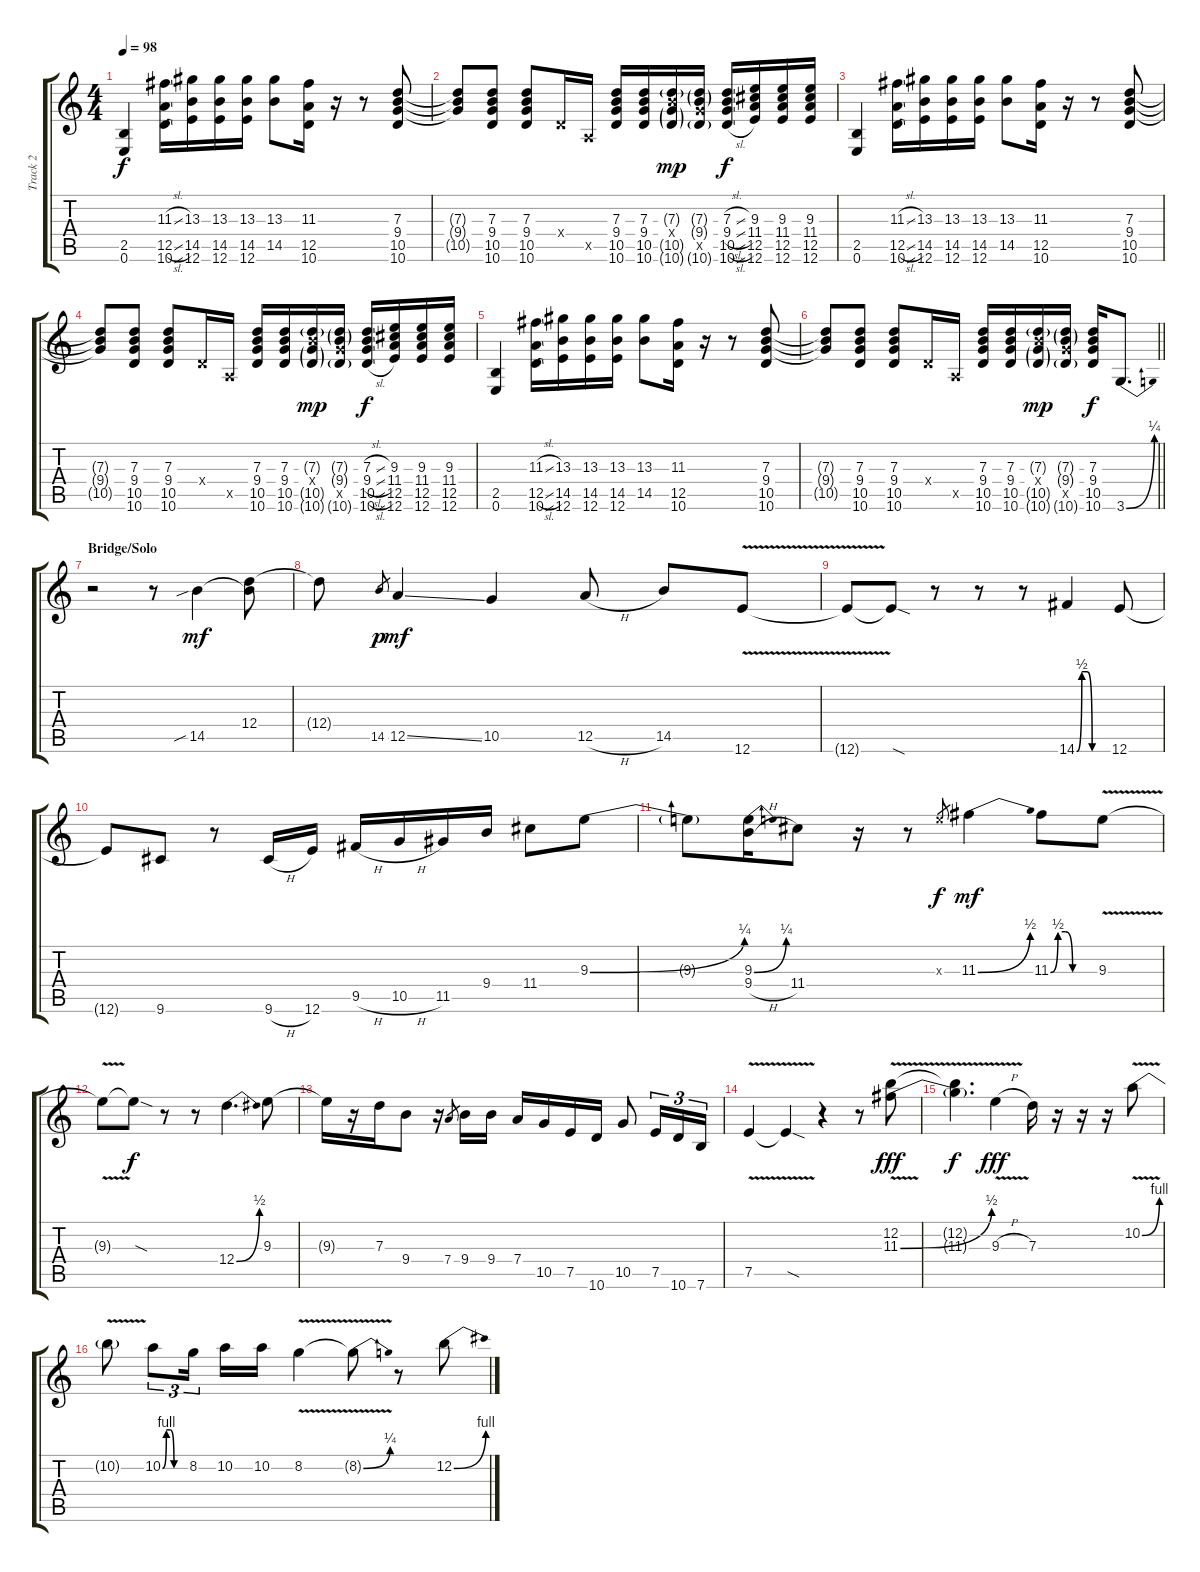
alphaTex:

\track ("Track 2" "Track 2") {instrument overdrivenguitar}
\staff {score tabs}
\tuning (E4 B3 G3 D3 A2 E2) {hide}
\ts (4 4)
\tempo 98
\clef g2
\ks c
(2.5 0.6).4{dy f} (11.3{sl} 12.5{sl} 10.6{sl}).16 (13.3 14.5 12.6).16 (13.3 14.5 12.6).16 (13.3 14.5 12.6).16 (13.3 14.5).8 (11.3 12.5 10.6).16 r.16 r.8 (7.3 9.4 10.5 10.6).8 |
(7.3{t} 9.4{t} 10.5{t}).8 (7.3 9.4 10.5 10.6).8 (7.3 9.4 10.5 10.6).8 0.4{x}.16 0.5{x}.16 (7.3 9.4 10.5 10.6).16 (7.3 9.4 10.5 10.6).16 (7.3{g} 9.4{x} 10.5{g} 10.6{g}).16{dy mp} (7.3{g} 9.4{g} 10.5{x} 10.6{g}).16 (7.3{sl} 9.4{sl} 10.5{sl} 10.6{sl}).16{dy f} (9.3 11.4 12.5 12.6).16 (9.3 11.4 12.5 12.6).16 (9.3 11.4 12.5 12.6).16 |
(2.5 0.6).4 (11.3{sl} 12.5{sl} 10.6{sl}).16 (13.3 14.5 12.6).16 (13.3 14.5 12.6).16 (13.3 14.5 12.6).16 (13.3 14.5).8 (11.3 12.5 10.6).16 r.16 r.8 (7.3 9.4 10.5 10.6).8 |
(7.3{t} 9.4{t} 10.5{t}).8 (7.3 9.4 10.5 10.6).8 (7.3 9.4 10.5 10.6).8 0.4{x}.16 0.5{x}.16 (7.3 9.4 10.5 10.6).16 (7.3 9.4 10.5 10.6).16 (7.3{g} 9.4{x} 10.5{g} 10.6{g}).16{dy mp} (7.3{g} 9.4{g} 10.5{x} 10.6{g}).16 (7.3{sl} 9.4{sl} 10.5{sl} 10.6{sl}).16{dy f} (9.3 11.4 12.5 12.6).16 (9.3 11.4 12.5 12.6).16 (9.3 11.4 12.5 12.6).16 |
(2.5 0.6).4 (11.3{sl} 12.5{sl} 10.6{sl}).16 (13.3 14.5 12.6).16 (13.3 14.5 12.6).16 (13.3 14.5 12.6).16 (13.3 14.5).8 (11.3 12.5 10.6).16 r.16 r.8 (7.3 9.4 10.5 10.6).8 |
\barLineRight lightlight
(7.3{t} 9.4{t} 10.5{t}).8 (7.3 9.4 10.5 10.6).8 (7.3 9.4 10.5 10.6).8 0.4{x}.16 0.5{x}.16 (7.3 9.4 10.5 10.6).16 (7.3 9.4 10.5 10.6).16 (7.3{g} 9.4{x} 10.5{g} 10.6{g}).16{dy mp} (7.3{g} 9.4{g} 10.5{x} 10.6{g}).16 (7.3 9.4 10.5 10.6).16{dy f} 3.6{be (bend 0 0 60 1)}.8{d} |
\section ("" "Bridge/Solo")
r.2 r.8 14.5{sib}.4{dy mf} (12.4 14.5{t}).8 |
12.4{t}.8 14.5.8{gr dy p} 12.5{ss}.4{dy mf} 10.5.4 12.5{h}.8 14.5.8 12.6{v}.8 |
12.6{t}.8 12.6{sod t}.8 r.8 r.8 r.8 14.6{be (custom 0 0 10 2 20 2 30 0 60 0)}.4 12.6.8 |
12.6{t}.8 9.6.8 r.8 9.6{h}.16 12.6.16 9.5{h}.16 10.5{h}.16 11.5.16 9.4.16 11.4.8 9.3{be (bend 0 0 60 1)}.8 |
9.3{t}.8 (9.3{be (bend 0 0 60 1)} 9.4{h}).16 11.4.8 r.16 r.8 9.3{x}.8{gr dy f} 11.3{be (bend 0 0 60 2)}.4{dy mf} 11.3{be (custom 0 0 10 2 20 2 30 0 60 0)}.8 9.3{v}.8 |
9.3{t}.8 9.3{sod t}.8{dy f} r.8 r.8 12.4{be (bend 0 0 60 2)}.4{d} 9.3.8 |
9.3{t}.16 r.16 7.3.16 9.4.8 r.16 7.4.8{gr} 9.4.16 9.4.16 7.4.16 10.5.16 7.5.16 10.6.16 10.5.8 7.5.16{tu (3 2)} 10.6.16{tu (3 2)} 7.6.16{tu (3 2)} |
7.5{v}.4 7.5{sod t}.4 r.4 r.8 (12.2 11.3{be (bend 0 0 60 2) v}).8{dy fff} |
(12.2{t} 11.3{t}).4{d dy f} 9.3{v h}.4{dy fff} 7.3.16 r.16 r.16 r.16 10.2{be (bend 0 0 60 4) v}.8 |
10.2{t}.8 10.2{be (custom 0 0 10 4 20 4 30 0 60 0)}.8{tu (3 2)} 8.2.16{tu (3 2)} 10.2.16 10.2.16 8.2{v}.4 8.2{be (bend 0 0 60 1) v t}.8 r.8 12.2{be (bend 0 0 60 4)}.8
